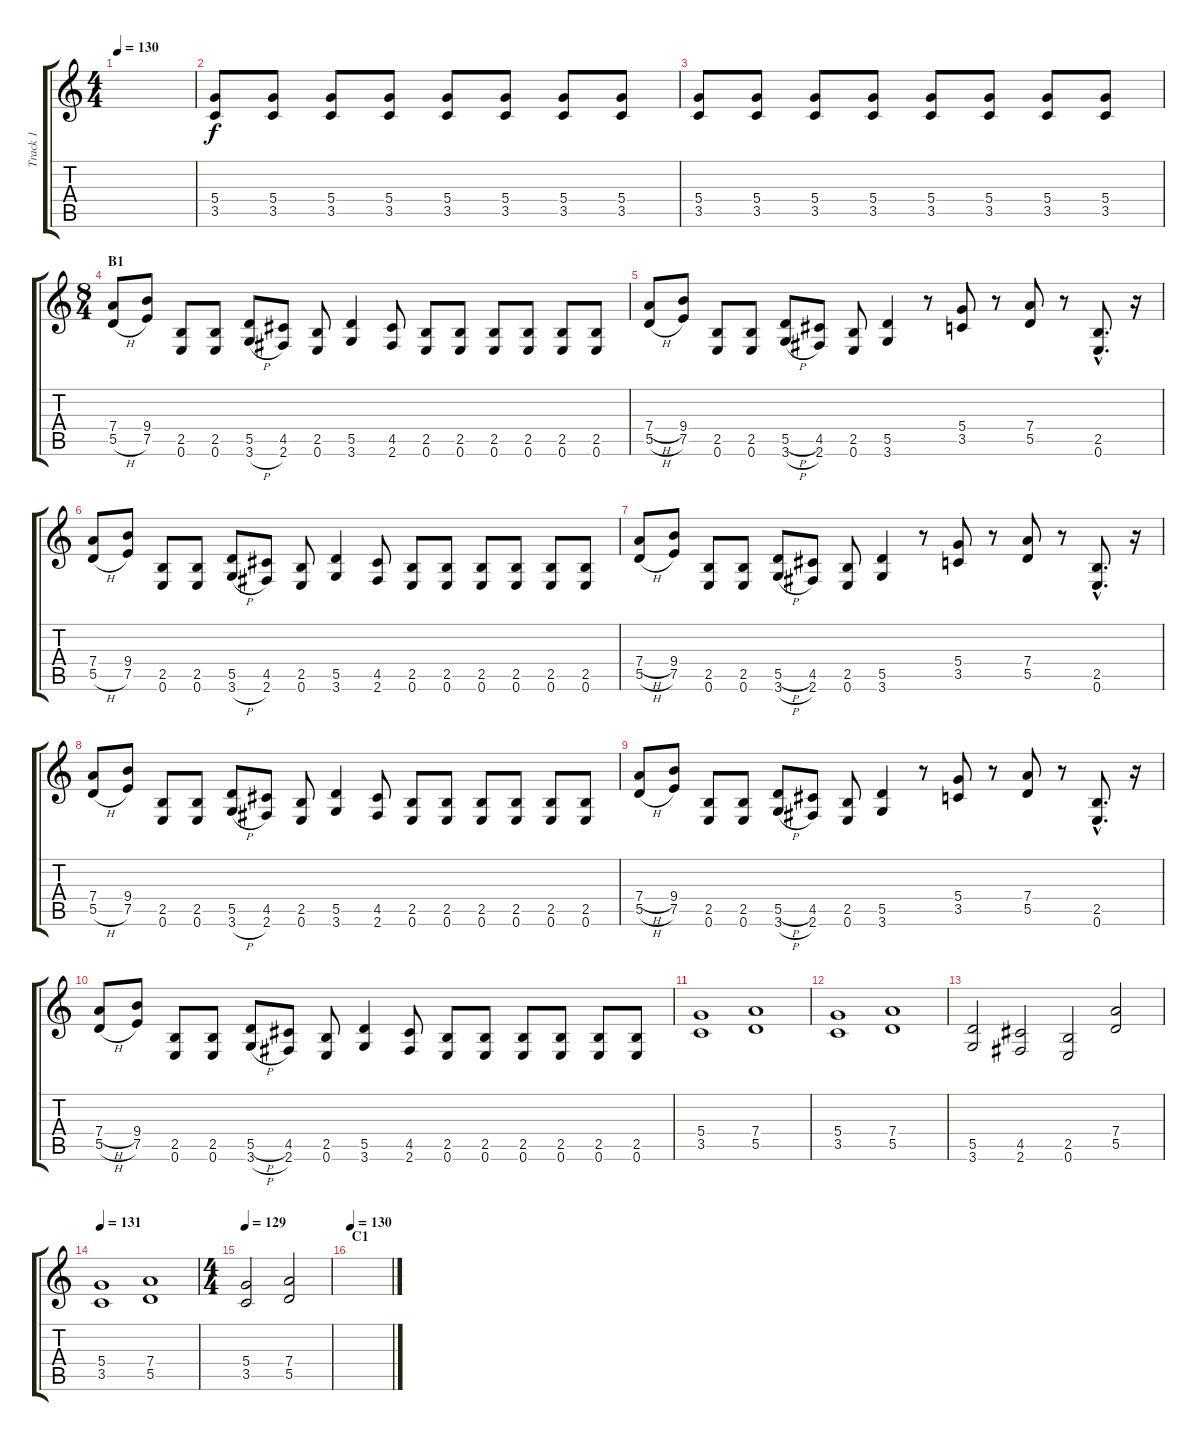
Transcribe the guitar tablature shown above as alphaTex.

\track ("Track 1" "Track 1") {instrument distortionguitar}
\staff {score tabs}
\tuning (E4 B3 G3 D3 A2 E2) {hide}
\ts (4 4)
\tempo 130
\clef g2
\ks c
|
(5.4 3.5).8 (5.4 3.5).8 (5.4 3.5).8 (5.4 3.5).8 (5.4 3.5).8 (5.4 3.5).8 (5.4 3.5).8 (5.4 3.5).8 |
(5.4 3.5).8 (5.4 3.5).8 (5.4 3.5).8 (5.4 3.5).8 (5.4 3.5).8 (5.4 3.5).8 (5.4 3.5).8 (5.4 3.5).8 |
\ts (8 4)
\section ("" "B1")
(7.4 5.5{h}).8 (9.4 7.5).8 (2.5 0.6).8 (2.5 0.6).8 (5.5 3.6{h}).8 (4.5 2.6).8 (2.5 0.6).8 (5.5 3.6).4 (4.5 2.6).8 (2.5 0.6).8 (2.5 0.6).8 (2.5 0.6).8 (2.5 0.6).8 (2.5 0.6).8 (2.5 0.6).8 |
(7.4{h} 5.5{h}).8 (9.4 7.5).8 (2.5 0.6).8 (2.5 0.6).8 (5.5{h} 3.6{h}).8 (4.5 2.6).8 (2.5 0.6).8 (5.5 3.6).4 r.8 (5.4 3.5).8 r.8 (7.4 5.5).8 r.8 (2.5{hac} 0.6{hac}).8{d} r.16 |
(7.4 5.5{h}).8 (9.4 7.5).8 (2.5 0.6).8 (2.5 0.6).8 (5.5 3.6{h}).8 (4.5 2.6).8 (2.5 0.6).8 (5.5 3.6).4 (4.5 2.6).8 (2.5 0.6).8 (2.5 0.6).8 (2.5 0.6).8 (2.5 0.6).8 (2.5 0.6).8 (2.5 0.6).8 |
(7.4{h} 5.5{h}).8 (9.4 7.5).8 (2.5 0.6).8 (2.5 0.6).8 (5.5{h} 3.6{h}).8 (4.5 2.6).8 (2.5 0.6).8 (5.5 3.6).4 r.8 (5.4 3.5).8 r.8 (7.4 5.5).8 r.8 (2.5{hac} 0.6{hac}).8{d} r.16 |
(7.4 5.5{h}).8 (9.4 7.5).8 (2.5 0.6).8 (2.5 0.6).8 (5.5 3.6{h}).8 (4.5 2.6).8 (2.5 0.6).8 (5.5 3.6).4 (4.5 2.6).8 (2.5 0.6).8 (2.5 0.6).8 (2.5 0.6).8 (2.5 0.6).8 (2.5 0.6).8 (2.5 0.6).8 |
(7.4{h} 5.5{h}).8 (9.4 7.5).8 (2.5 0.6).8 (2.5 0.6).8 (5.5{h} 3.6{h}).8 (4.5 2.6).8 (2.5 0.6).8 (5.5 3.6).4 r.8 (5.4 3.5).8 r.8 (7.4 5.5).8 r.8 (2.5{hac} 0.6{hac}).8{d} r.16 |
(7.4{h} 5.5{h}).8 (9.4 7.5).8 (2.5 0.6).8 (2.5 0.6).8 (5.5{h} 3.6{h}).8 (4.5 2.6).8 (2.5 0.6).8 (5.5 3.6).4 (4.5 2.6).8 (2.5 0.6).8 (2.5 0.6).8 (2.5 0.6).8 (2.5 0.6).8 (2.5 0.6).8 (2.5 0.6).8 |
(5.4 3.5).1 (7.4 5.5).1 |
(5.4 3.5).1 (7.4 5.5).1 |
(5.5 3.6).2 (4.5 2.6).2 (2.5 0.6).2 (7.4 5.5).2 |
\tempo 131
(5.4 3.5).1 (7.4 5.5).1 |
\ts (4 4)
\tempo 129
(5.4 3.5).2 (7.4 5.5).2 |
\section ("" "C1")
\tempo 130
